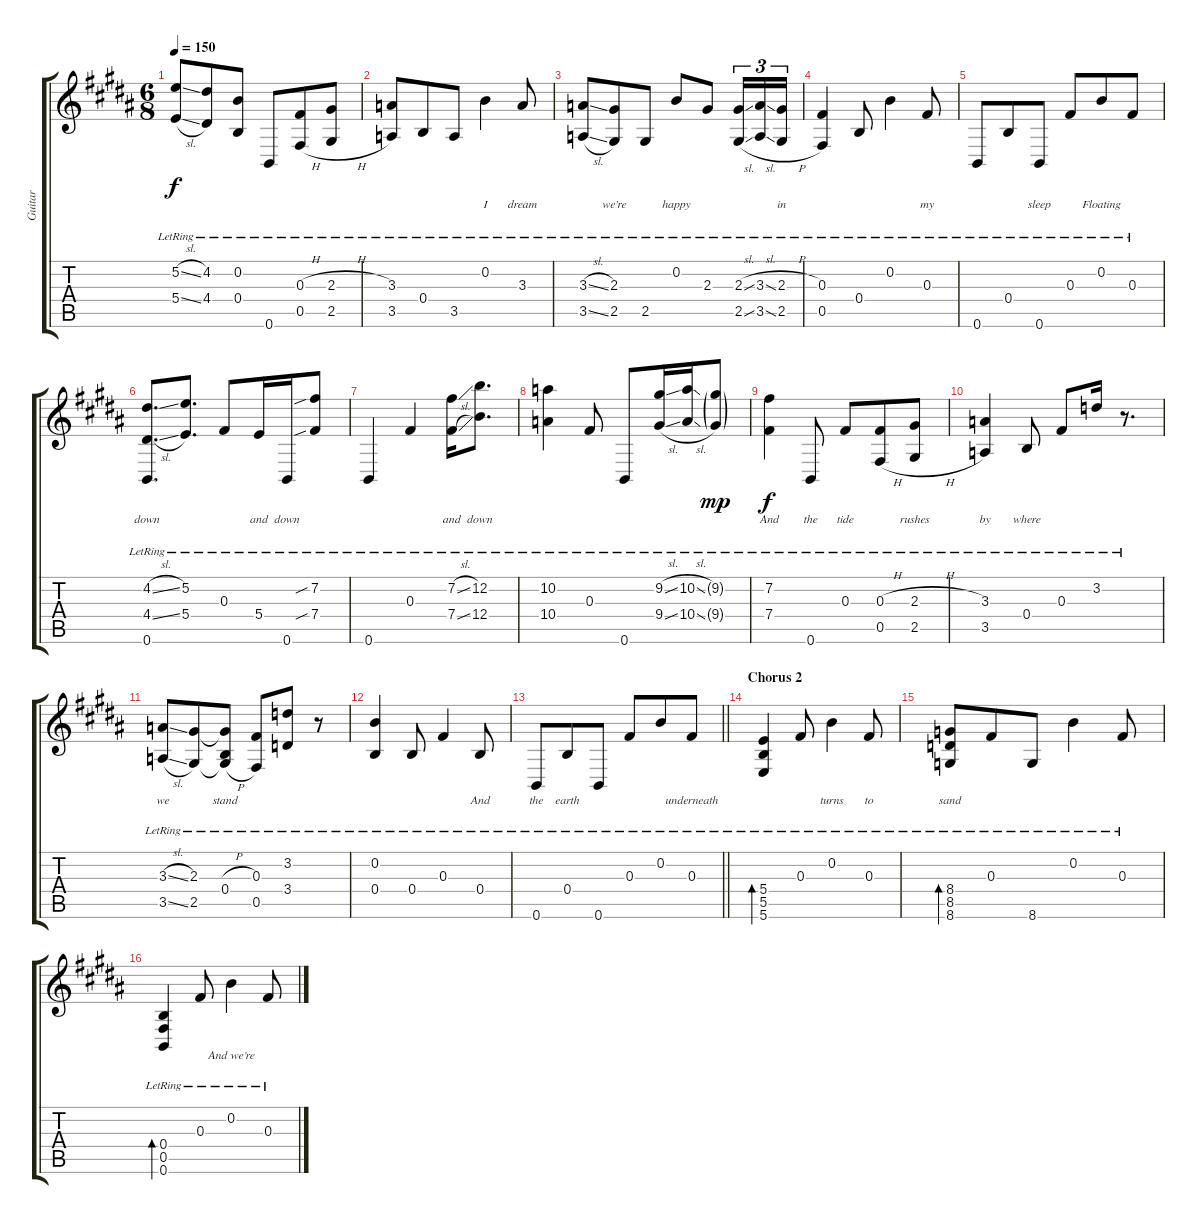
\track ("Guitar" "Guitar") {instrument acousticguitarsteel}
\staff {score tabs}
\tuning (Eb4 B3 Gb3 B2 Gb2 B1) {hide}
\ts (6 8)
\tempo 150
\clef g2
\ks b
(5.2{sl lr} 5.4{sl lr}).8{lyrics (0 "") lyrics (1 "") lyrics (2 "") lyrics (3 "") lyrics (4 "") dy f} (4.2{lr} 4.4{lr}).8{lyrics (0 "") lyrics (1 "") lyrics (2 "") lyrics (3 "") lyrics (4 "")} (0.2{lr} 0.4{lr}).8{lyrics (0 "") lyrics (1 "") lyrics (2 "") lyrics (3 "") lyrics (4 "")} 0.6{lr}.8{lyrics (0 "") lyrics (1 "") lyrics (2 "") lyrics (3 "") lyrics (4 "")} (0.3{h lr} 0.5{h lr}).8{lyrics (0 "") lyrics (1 "") lyrics (2 "") lyrics (3 "") lyrics (4 "")} (2.3{h lr} 2.5{h lr}).8{lyrics (0 "") lyrics (1 "") lyrics (2 "") lyrics (3 "") lyrics (4 "")} |
(3.3{lr} 3.5{lr}).8{lyrics (0 "") lyrics (1 "") lyrics (2 "") lyrics (3 "") lyrics (4 "")} 0.4{lr}.8{lyrics (0 "") lyrics (1 "") lyrics (2 "") lyrics (3 "") lyrics (4 "")} 3.5{lr}.8{lyrics (0 "") lyrics (1 "") lyrics (2 "") lyrics (3 "") lyrics (4 "")} 0.2{lr}.4{lyrics (0 "I") lyrics (1 "") lyrics (2 "") lyrics (3 "") lyrics (4 "")} 3.3{lr}.8{lyrics (0 "dream") lyrics (1 "") lyrics (2 "") lyrics (3 "") lyrics (4 "")} |
(3.3{sl lr} 3.5{sl lr}).8{lyrics (0 "") lyrics (1 "") lyrics (2 "") lyrics (3 "") lyrics (4 "")} (2.3{lr} 2.5{lr}).8{lyrics (0 "we’re") lyrics (1 "") lyrics (2 "") lyrics (3 "") lyrics (4 "")} 2.5{lr}.8{lyrics (0 "") lyrics (1 "") lyrics (2 "") lyrics (3 "") lyrics (4 "")} 0.2{lr}.8{lyrics (0 "happy") lyrics (1 "") lyrics (2 "") lyrics (3 "") lyrics (4 "")} 2.3{lr}.8{lyrics (0 "") lyrics (1 "") lyrics (2 "") lyrics (3 "") lyrics (4 "")} (2.3{sl lr} 2.5{sl lr}).16{tu (3 2) lyrics (0 "") lyrics (1 "") lyrics (2 "") lyrics (3 "") lyrics (4 "")} (3.3{sl lr} 3.5{sl lr}).16{tu (3 2) lyrics (0 "") lyrics (1 "") lyrics (2 "") lyrics (3 "") lyrics (4 "")} (2.3{h lr} 2.5{h lr}).16{tu (3 2) lyrics (0 "in") lyrics (1 "") lyrics (2 "") lyrics (3 "") lyrics (4 "")} |
(0.3{lr} 0.5{lr}).4{lyrics (0 "") lyrics (1 "") lyrics (2 "") lyrics (3 "") lyrics (4 "")} 0.4{lr}.8{lyrics (0 "") lyrics (1 "") lyrics (2 "") lyrics (3 "") lyrics (4 "")} 0.2{lr}.4{lyrics (0 "") lyrics (1 "") lyrics (2 "") lyrics (3 "") lyrics (4 "")} 0.3{lr}.8{lyrics (0 "my") lyrics (1 "") lyrics (2 "") lyrics (3 "") lyrics (4 "")} |
0.6{lr}.8{lyrics (0 "") lyrics (1 "") lyrics (2 "") lyrics (3 "") lyrics (4 "")} 0.4{lr}.8{lyrics (0 "") lyrics (1 "") lyrics (2 "") lyrics (3 "") lyrics (4 "")} 0.6{lr}.8{lyrics (0 "sleep") lyrics (1 "") lyrics (2 "") lyrics (3 "") lyrics (4 "")} 0.3{lr}.8{lyrics (0 "") lyrics (1 "") lyrics (2 "") lyrics (3 "") lyrics (4 "")} 0.2{lr}.8{lyrics (0 "Floating") lyrics (1 "") lyrics (2 "") lyrics (3 "") lyrics (4 "")} 0.3{lr}.8{lyrics (0 "") lyrics (1 "") lyrics (2 "") lyrics (3 "") lyrics (4 "")} |
(4.2{sl lr} 4.4{sl lr} 0.6{lr}).8{d lyrics (0 "down") lyrics (1 "") lyrics (2 "") lyrics (3 "") lyrics (4 "")} (5.2{lr} 5.4{lr}).8{d lyrics (0 "") lyrics (1 "") lyrics (2 "") lyrics (3 "") lyrics (4 "")} 0.3{lr}.8{lyrics (0 "") lyrics (1 "") lyrics (2 "") lyrics (3 "") lyrics (4 "")} 5.4{lr}.16{lyrics (0 "and") lyrics (1 "") lyrics (2 "") lyrics (3 "") lyrics (4 "")} 0.6{lr}.16{lyrics (0 "down") lyrics (1 "") lyrics (2 "") lyrics (3 "") lyrics (4 "")} (7.2{sib lr} 7.4{sib lr}).8{lyrics (0 "") lyrics (1 "") lyrics (2 "") lyrics (3 "") lyrics (4 "")} |
0.6{lr}.4{lyrics (0 "") lyrics (1 "") lyrics (2 "") lyrics (3 "") lyrics (4 "")} 0.3{lr}.4{lyrics (0 "") lyrics (1 "") lyrics (2 "") lyrics (3 "") lyrics (4 "")} (7.2{sl lr} 7.4{sl lr}).16{lyrics (0 "and") lyrics (1 "") lyrics (2 "") lyrics (3 "") lyrics (4 "")} (12.2{lr} 12.4{lr}).8{d lyrics (0 "down") lyrics (1 "") lyrics (2 "") lyrics (3 "") lyrics (4 "")} |
(10.2{lr} 10.4{lr}).4{lyrics (0 "") lyrics (1 "") lyrics (2 "") lyrics (3 "") lyrics (4 "")} 0.3{lr}.8{lyrics (0 "") lyrics (1 "") lyrics (2 "") lyrics (3 "") lyrics (4 "")} 0.6{lr}.8{lyrics (0 "") lyrics (1 "") lyrics (2 "") lyrics (3 "") lyrics (4 "")} (9.2{sl lr} 9.4{sl lr}).16{lyrics (0 "") lyrics (1 "") lyrics (2 "") lyrics (3 "") lyrics (4 "")} (10.2{sl lr} 10.4{sl lr}).16{lyrics (0 "") lyrics (1 "") lyrics (2 "") lyrics (3 "") lyrics (4 "")} (9.2{g lr} 9.4{g lr}).8{lyrics (0 "") lyrics (1 "") lyrics (2 "") lyrics (3 "") lyrics (4 "") dy mp} |
(7.2{lr} 7.4{lr}).4{lyrics (0 "And") lyrics (1 "") lyrics (2 "") lyrics (3 "") lyrics (4 "") dy f} 0.6{lr}.8{lyrics (0 "the") lyrics (1 "") lyrics (2 "") lyrics (3 "") lyrics (4 "")} 0.3{lr}.8{lyrics (0 "tide") lyrics (1 "") lyrics (2 "") lyrics (3 "") lyrics (4 "")} (0.3{h lr} 0.5{h lr}).8{lyrics (0 "") lyrics (1 "") lyrics (2 "") lyrics (3 "") lyrics (4 "")} (2.3{h lr} 2.5{h lr}).8{lyrics (0 "rushes") lyrics (1 "") lyrics (2 "") lyrics (3 "") lyrics (4 "")} |
(3.3{lr} 3.5{lr}).4{lyrics (0 "by") lyrics (1 "") lyrics (2 "") lyrics (3 "") lyrics (4 "")} 0.4{lr}.8{lyrics (0 "where") lyrics (1 "") lyrics (2 "") lyrics (3 "") lyrics (4 "")} 0.3{lr}.8{lyrics (0 "") lyrics (1 "") lyrics (2 "") lyrics (3 "") lyrics (4 "")} 3.2{lr}.16{lyrics (0 "") lyrics (1 "") lyrics (2 "") lyrics (3 "") lyrics (4 "")} r.8{d} |
(3.3{sl lr} 3.5{sl lr}).8{lyrics (0 "we") lyrics (1 "") lyrics (2 "") lyrics (3 "") lyrics (4 "")} (2.3{lr} 2.5{lr}).8{lyrics (0 "") lyrics (1 "") lyrics (2 "") lyrics (3 "") lyrics (4 "")} (2.3{h t} 0.4{lr} 2.5{h t}).8{lyrics (0 "stand") lyrics (1 "") lyrics (2 "") lyrics (3 "") lyrics (4 "")} (0.3{lr} 0.5{lr}).8{lyrics (0 "") lyrics (1 "") lyrics (2 "") lyrics (3 "") lyrics (4 "")} (3.2{lr} 3.4{lr}).8{lyrics (0 "") lyrics (1 "") lyrics (2 "") lyrics (3 "") lyrics (4 "")} r.8 |
(0.2{lr} 0.4{lr}).4{lyrics (0 "") lyrics (1 "") lyrics (2 "") lyrics (3 "") lyrics (4 "")} 0.4{lr}.8{lyrics (0 "") lyrics (1 "") lyrics (2 "") lyrics (3 "") lyrics (4 "")} 0.3{lr}.4{lyrics (0 "") lyrics (1 "") lyrics (2 "") lyrics (3 "") lyrics (4 "")} 0.4{lr}.8{lyrics (0 "And") lyrics (1 "") lyrics (2 "") lyrics (3 "") lyrics (4 "")} |
\barLineRight lightlight
0.6{lr}.8{lyrics (0 "the") lyrics (1 "") lyrics (2 "") lyrics (3 "") lyrics (4 "")} 0.4{lr}.8{lyrics (0 "earth") lyrics (1 "") lyrics (2 "") lyrics (3 "") lyrics (4 "")} 0.6{lr}.8{lyrics (0 "") lyrics (1 "") lyrics (2 "") lyrics (3 "") lyrics (4 "")} 0.3{lr}.8{lyrics (0 "") lyrics (1 "") lyrics (2 "") lyrics (3 "") lyrics (4 "")} 0.2{lr}.8{lyrics (0 "") lyrics (1 "") lyrics (2 "") lyrics (3 "") lyrics (4 "")} 0.3{lr}.8{lyrics (0 "underneath") lyrics (1 "") lyrics (2 "") lyrics (3 "") lyrics (4 "")} |
\section ("" "Chorus 2")
(5.4{lr} 5.5{lr} 5.6{lr}).4{bd 240 lyrics (0 "") lyrics (1 "") lyrics (2 "") lyrics (3 "") lyrics (4 "")} 0.3{lr}.8{lyrics (0 "") lyrics (1 "") lyrics (2 "") lyrics (3 "") lyrics (4 "")} 0.2{lr}.4{lyrics (0 "turns") lyrics (1 "") lyrics (2 "") lyrics (3 "") lyrics (4 "")} 0.3{lr}.8{lyrics (0 "to") lyrics (1 "") lyrics (2 "") lyrics (3 "") lyrics (4 "")} |
(8.4{lr} 8.5{lr} 8.6{lr}).8{bd 240 lyrics (0 "sand") lyrics (1 "") lyrics (2 "") lyrics (3 "") lyrics (4 "")} 0.3{lr}.8{lyrics (0 "") lyrics (1 "") lyrics (2 "") lyrics (3 "") lyrics (4 "")} 8.6{lr}.8{lyrics (0 "") lyrics (1 "") lyrics (2 "") lyrics (3 "") lyrics (4 "")} 0.2{lr}.4{lyrics (0 "") lyrics (1 "") lyrics (2 "") lyrics (3 "") lyrics (4 "")} 0.3{lr}.8{lyrics (0 "") lyrics (1 "") lyrics (2 "") lyrics (3 "") lyrics (4 "")} |
(0.4{lr} 0.5{lr} 0.6{lr}).4{bd 120 lyrics (0 "") lyrics (1 "") lyrics (2 "") lyrics (3 "") lyrics (4 "")} 0.3{lr}.8{lyrics (0 "") lyrics (1 "") lyrics (2 "") lyrics (3 "") lyrics (4 "")} 0.2{lr}.4{lyrics (0 "And we’re") lyrics (1 "") lyrics (2 "") lyrics (3 "") lyrics (4 "")} 0.3{lr}.8{lyrics (0 "") lyrics (1 "") lyrics (2 "") lyrics (3 "") lyrics (4 "")}
